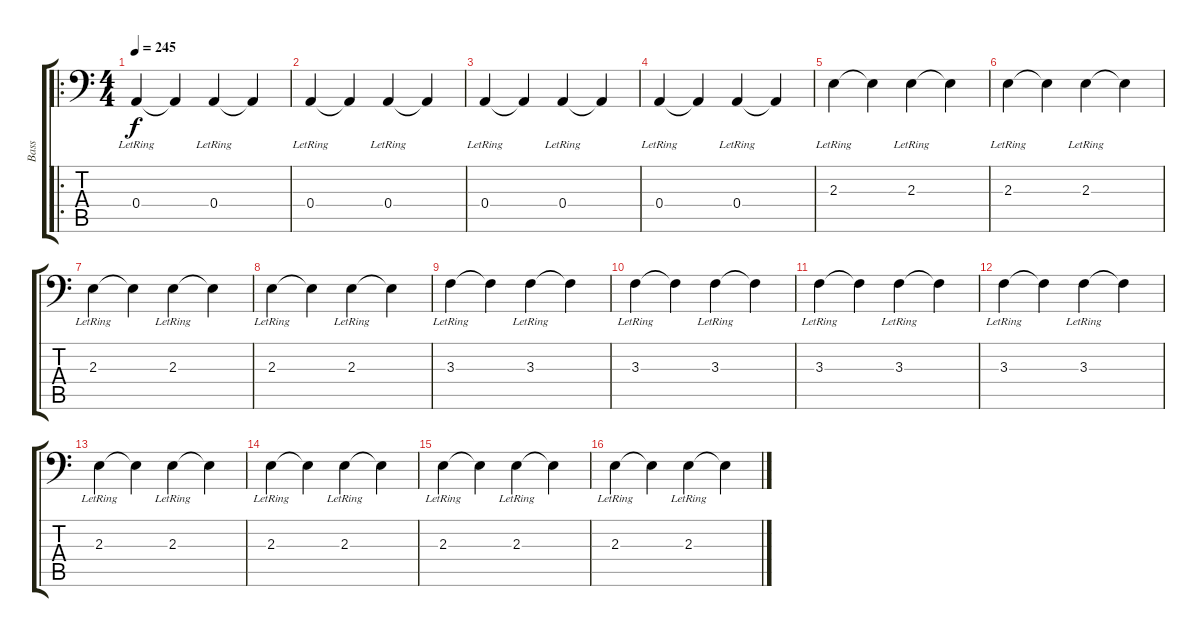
\track ("Bass" "Bass") {instrument electricbassfinger}
\staff {score tabs}
\tuning (C3 G2 D2 A1 E1 B0) {hide}
\ro
\ts (4 4)
\tempo 245
\clef f4
\ks c
0.4{lr}.4{dy f} 0.4{t}.4 0.4{lr}.4 0.4{t}.4 |
0.4{lr}.4 0.4{t}.4 0.4{lr}.4 0.4{t}.4 |
0.4{lr}.4 0.4{t}.4 0.4{lr}.4 0.4{t}.4 |
0.4{lr}.4 0.4{t}.4 0.4{lr}.4 0.4{t}.4 |
2.3{lr}.4 2.3{t}.4 2.3{lr}.4 2.3{t}.4 |
2.3{lr}.4 2.3{t}.4 2.3{lr}.4 2.3{t}.4 |
2.3{lr}.4 2.3{t}.4 2.3{lr}.4 2.3{t}.4 |
2.3{lr}.4 2.3{t}.4 2.3{lr}.4 2.3{t}.4 |
3.3{lr}.4 3.3{t}.4 3.3{lr}.4 3.3{t}.4 |
3.3{lr}.4 3.3{t}.4 3.3{lr}.4 3.3{t}.4 |
3.3{lr}.4 3.3{t}.4 3.3{lr}.4 3.3{t}.4 |
3.3{lr}.4 3.3{t}.4 3.3{lr}.4 3.3{t}.4 |
2.3{lr}.4 2.3{t}.4 2.3{lr}.4 2.3{t}.4 |
2.3{lr}.4 2.3{t}.4 2.3{lr}.4 2.3{t}.4 |
2.3{lr}.4 2.3{t}.4 2.3{lr}.4 2.3{t}.4 |
2.3{lr}.4 2.3{t}.4 2.3{lr}.4 2.3{t}.4
